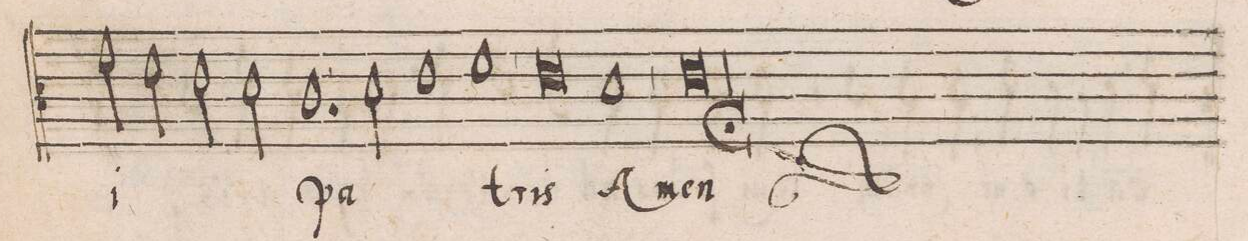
**kern	**text
*I"CANTVS	*
*clefC3	*
*k[]	*
*met(3)	*
*M3/1	*
2g\	-i
2f\	.
2e\	.
2d\	.
1.c	pa-
=88	=88
2d\	.
1e	.
1f,	-tris
=89	=89
0e	.
1d,	A-
=90	=90
[0.e;<l	-men
=91	=91
0.e_	.
=92	=92
0.e_	.
=93	=93
0.e]	.
==	==
*-	*-
